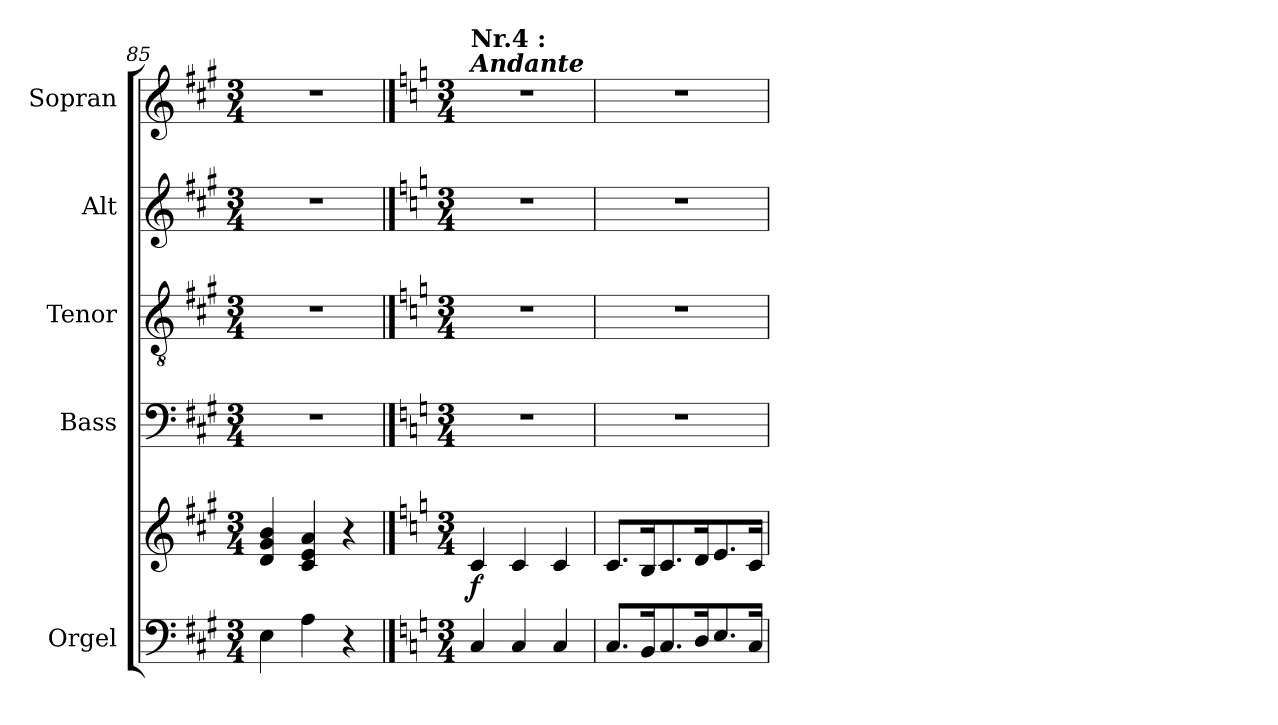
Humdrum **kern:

**kern	**kern	**dynam	**kern	**kern	**kern	**kern
*part5	*part5	*part5	*part4	*part3	*part2	*part1
*staff6	*staff5	*staff5/6	*staff4	*staff3	*staff2	*staff1
*I"Orgel	*	*	*I"Bass	*I"Tenor	*I"Alt	*I"Sopran
*I'Org.	*	*	*I'B	*I'T	*I'A	*I'S
*clefF4	*clefG2	*	*clefF4	*clefGv2	*clefG2	*clefG2
*k[f#c#g#]	*k[f#c#g#]	*	*k[f#c#g#]	*k[f#c#g#]	*k[f#c#g#]	*k[f#c#g#]
*A:	*A:	*	*A:	*A:	*A:	*A:
*M3/4	*M3/4	*	*M3/4	*M3/4	*M3/4	*M3/4
=85	=85	=85	=85	=85	=85	=85
4E\	4d/ 4g#/ 4b/	.	2.r	2.r	2.r	2.r
4A\	4c#/ 4e/ 4a/	.	.	.	.	.
4r	4r	.	.	.	.	.
!!LO:PB:g=z
==86	==86	==86	==86	==86	==86	==86
*k[]	*k[]	*	*k[]	*k[]	*k[]	*k[]
*C:	*C:	*	*C:	*C:	*C:	*C:
*M3/4	*M3/4	*	*M3/4	*M3/4	*M3/4	*M3/4
!	!	!	!	!	!	!LO:TX:a:Bi:t=Andante
!	!	!	!	!	!	!LO:TX:a:B:t=Nr.4 &colon;
!	!	!LO:DY:b	!	!	!	!
4C/	4c/	f	2.r	2.r	2.r	2.r
4C/	4c/	.	.	.	.	.
4C/	4c/	.	.	.	.	.
=87	=87	=87	=87	=87	=87	=87
8.C/L	8.c/L	.	2.r	2.r	2.r	2.r
16BB/k	16B/k	.	.	.	.	.
8.C/	8.c/	.	.	.	.	.
16D/k	16d/k	.	.	.	.	.
8.E/	8.e/	.	.	.	.	.
16C/Jk	16c/Jk	.	.	.	.	.
=	=	=	=	=	=	=
*-	*-	*-	*-	*-	*-	*-
